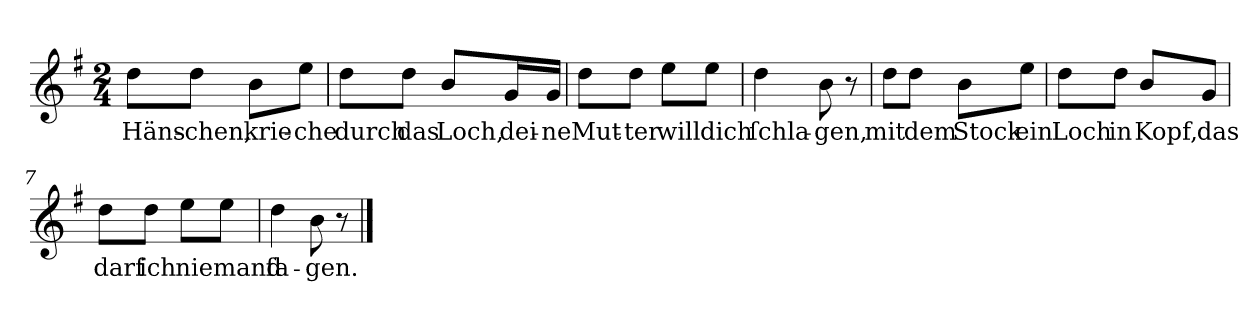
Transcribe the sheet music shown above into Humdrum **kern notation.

**kern	**text
*part1	*part1
*staff1	*staff1
*clefG2	*
*k[f#]	*
*G:	*
*M2/4	*
=1	=1
8dd\L	Häns-
8dd\J	-chen,
8b\L	krie-
8ee\J	-che
=2	=2
8dd\L	durch
8dd\J	das
8b/L	Loch,
16g/L	dei-
16g/JJ	-ne
=3	=3
8dd\L	Mut-
8dd\J	-ter
8ee\L	will
8ee\J	dich
=4	=4
4dd	ſchla-
8b	-gen,
8r	.
=5	=5
8dd\L	mit
8dd\J	dem
8b\L	Stock
8ee\J	ein
=6	=6
8dd\L	Loch
8dd\J	in
8b/L	Kopf,
8g/J	das
=7	=7
8dd\L	darf
8dd\J	ich
8ee\L	niemand
8ee\J	.
=8	=8
4dd	ſa-
8b	-gen.
8r	.
==	==
*-	*-
